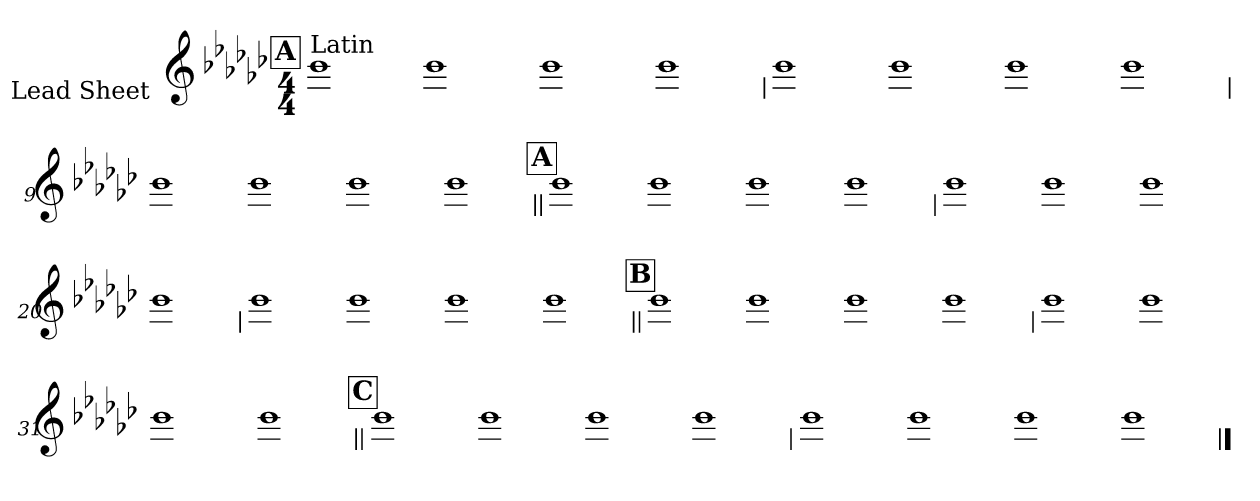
**kern
*part1
*staff1
*I"Lead Sheet
*stria0
*clefG2
*k[b-e-a-d-g-c-]
*e-:
*M4/4
!!LO:REH:place=s1:a:t=A
=1||
!LO:TX:a:t=Latin
1b-
=2-
1b-
=3-
1b-
=4-
1b-
!!LO:LB:g=z
=5
1b-
=6-
1b-
=7-
1b-
=8-
1b-
!!LO:LB:g=z
=9
1b-
=10-
1b-
=11-
1b-
=12-
1b-
!!LO:LB:g=z
!!LO:REH:place=s1:a:t=A
=13||
1b-
=14-
1b-
=15-
1b-
=16-
1b-
!!LO:LB:g=z
=17
1b-
=18-
1b-
=19-
1b-
=20-
1b-
!!LO:LB:g=z
=21
1b-
=22-
1b-
=23-
1b-
=24-
1b-
!!LO:LB:g=z
!!LO:REH:place=s1:a:t=B
=25||
1b-
=26-
1b-
=27-
1b-
=28-
1b-
!!LO:LB:g=z
=29
1b-
=30-
1b-
=31-
1b-
=32-
1b-
!!LO:LB:g=z
!!LO:REH:place=s1:a:t=C
=33||
1b-
=34-
1b-
=35-
1b-
=36-
1b-
!!LO:LB:g=z
=37
1b-
=38-
1b-
=39-
1b-
=40-
1b-
==
*-
